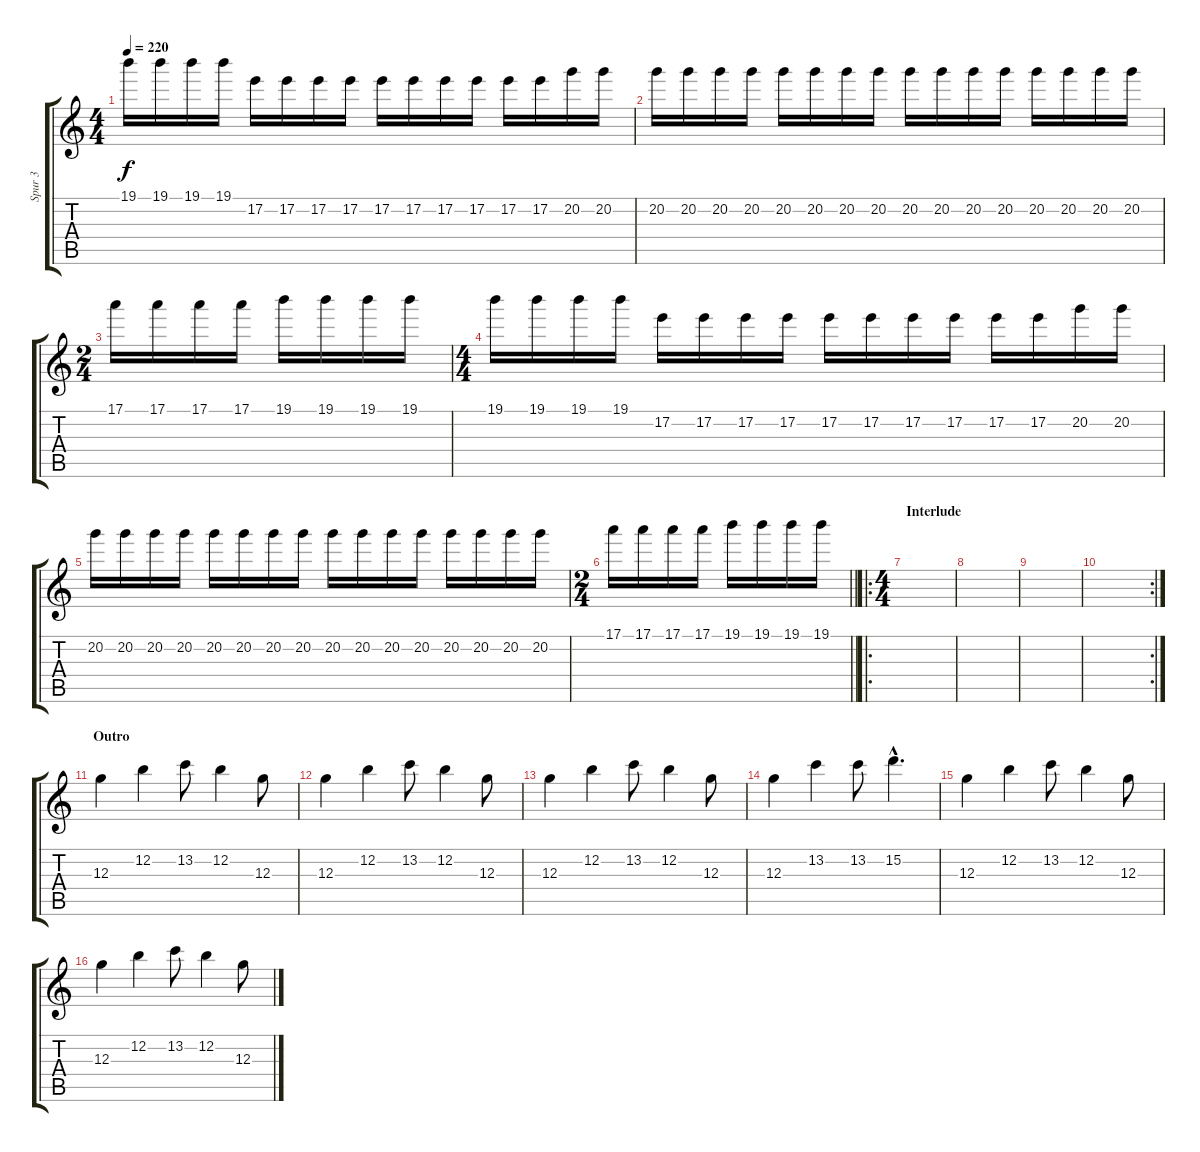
\track ("Spur 3" "Spur 3") {instrument overdrivenguitar}
\staff {score tabs}
\tuning (E4 B3 G3 D3 A2 E2) {hide}
\ts (4 4)
\tempo 220
\clef g2
\ks c
19.1.16{dy f} 19.1.16 19.1.16 19.1.16 17.2.16 17.2.16 17.2.16 17.2.16 17.2.16 17.2.16 17.2.16 17.2.16 17.2.16 17.2.16 20.2.16 20.2.16 |
20.2.16 20.2.16 20.2.16 20.2.16 20.2.16 20.2.16 20.2.16 20.2.16 20.2.16 20.2.16 20.2.16 20.2.16 20.2.16 20.2.16 20.2.16 20.2.16 |
\ts (2 4)
17.1.16 17.1.16 17.1.16 17.1.16 19.1.16 19.1.16 19.1.16 19.1.16 |
\ts (4 4)
19.1.16 19.1.16 19.1.16 19.1.16 17.2.16 17.2.16 17.2.16 17.2.16 17.2.16 17.2.16 17.2.16 17.2.16 17.2.16 17.2.16 20.2.16 20.2.16 |
20.2.16 20.2.16 20.2.16 20.2.16 20.2.16 20.2.16 20.2.16 20.2.16 20.2.16 20.2.16 20.2.16 20.2.16 20.2.16 20.2.16 20.2.16 20.2.16 |
\ts (2 4)
\barLineRight lightlight
17.1.16 17.1.16 17.1.16 17.1.16 19.1.16 19.1.16 19.1.16 19.1.16 |
\ro
\ts (4 4)
\section ("" "Interlude")
|
|
|
\rc 2
|
\section ("" "Outro")
12.3.4{instrument distortionguitar} 12.2.4 13.2.8 12.2.4 12.3.8 |
12.3.4 12.2.4 13.2.8 12.2.4 12.3.8 |
12.3.4 12.2.4 13.2.8 12.2.4 12.3.8 |
12.3.4 13.2.4 13.2.8 15.2{hac}.4{d} |
12.3.4{instrument distortionguitar} 12.2.4 13.2.8 12.2.4 12.3.8 |
12.3.4 12.2.4 13.2.8 12.2.4 12.3.8
